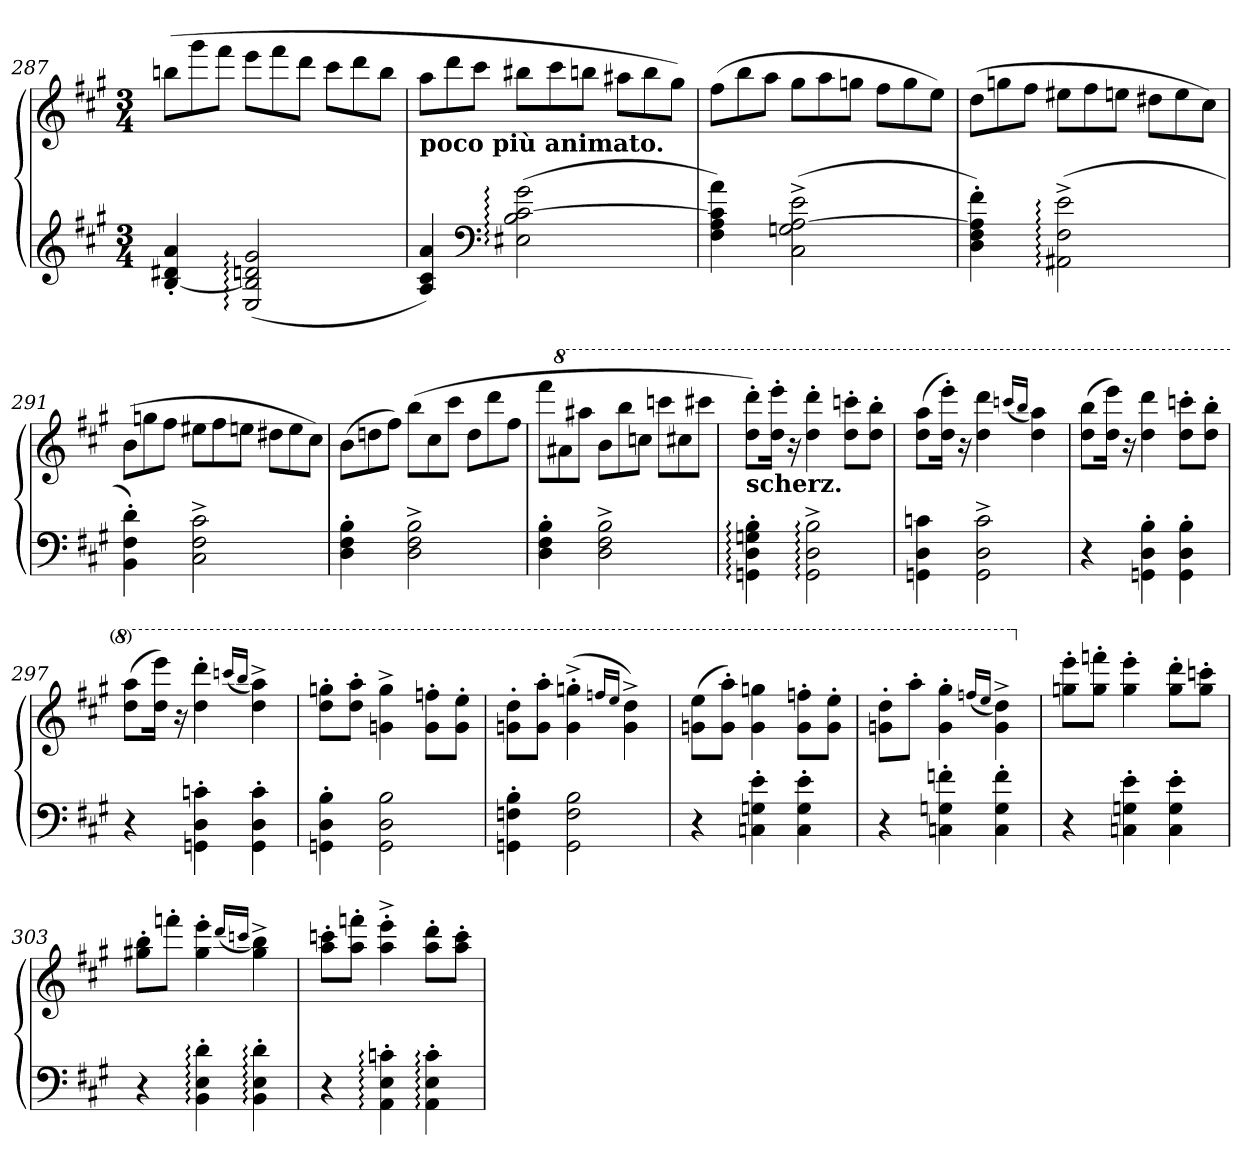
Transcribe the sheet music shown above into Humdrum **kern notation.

**kern	**kern
*part1	*part1
*staff2	*staff1
*clefG2	*clefG2
*k[f#c#g#]	*k[f#c#g#]
*A:	*A:
*M3/4	*M3/4
*	*Xtuplet
=287	=287
4a'> 4d#X'> [4B'>	(>12bbnL
.	12ggg#
.	12fff#J
(<2g#: 2dn: 2B]: 2E:	12eeeL
.	12fff#
.	12dddJ
.	12ccc#L
.	12ddd
.	12bbJ
=288	=288
!	!LO:TX:b:B:t=poco più animato.
4a 4c# 4A)	12aaL
.	12ddd
.	12ccc#J
*clefF4	*
(>2g#: [2c#: 2B: 2E#X:	12bb#XL
.	12ccc#
.	12bbnJ
.	12aa#XL
.	12bb
.	12gg#J)
=289	=289
4a 4c#] 4A 4F#)	(>12ff#L
.	12bb
.	12aaJ
(>2e^> [2A^> 2Gn^> 2C#^>	12gg#L
.	12aa
.	12ggnJ
.	12ff#L
.	12gg
.	12eeJ)
=290	=290
4f#'> 4A]'> 4F#'> 4D'>)	(>12ddL
.	12ggn
.	12ff#J
(>2e:^>\ 2F#:^>\ 2AA#X:^>\	12ee#XL
.	12ff#
.	12eenJ
.	12dd#XL
.	12ee
.	12cc#J)
=291	=291
4d'> 4F#'> 4BB'>)	(>12bL
.	12ggn
.	12ff#J
2c#^> 2F#^> 2C#^>	12ee#XL
.	12ff#
.	12eenJ
.	12dd#XL
.	12ee
.	12cc#J)
=292	=292
4B'> 4F#'> 4D'>	(>12bL
.	12ddn
.	12ff#J)
2B^> 2F#^> 2D^>	(>12bbL
.	12cc#
.	12ccc#J
.	12ddL
.	12ddd
.	12ff#J
=293	=293
4B'> 4F#'> 4D'>	12fff#L
*	*8va
.	12aa#X\
.	12aaa#XJ
2B^> 2F#^> 2D^>	12bb\L
.	12bbb
.	12cccnJ
.	12ccccn\L
.	12ccc#X\
.	12cccc#XJ
=294	=294
!	!LO:TX:b:B:t=scherz.
4B:'> 4Gn:'> 4D:'> 4GGn:'>	8dddd'>\ 8ddd'>\L)
.	16eeee'> 16ddd'>Jk
.	16r
2B:^> 2D:^> 2GG:^>	4dddd'>\ 4ddd'>\
.	8ccccn'>\ 8ddd'>\L
.	8bbb'> 8ddd'>J
=295	=295
4cn 4D 4GGn	(>8aaa\ 8ddd\L
.	16eeee'> 16ddd'>Jk)
.	16r
2c^> 2D^> 2GG^>	4dddd\ 4ddd\
.	(<16qqccccn/LL
.	16qqbbb/JJ
.	4aaa\ 4ddd\)
=296	=296
4r	(>8bbb\ 8ddd\L
.	16eeee 16dddJk)
.	16r
4B'> 4D'> 4GGn'>	4dddd 4ddd
4B'> 4D'> 4GG'>	8ccccn'> 8ddd'>L
.	8bbb'>\ 8ddd'>\J
=297	=297
4r	(>8aaa 8dddL
.	16eeee 16dddJk)
.	16r
4cn'> 4D'> 4GGn'>	4dddd'> 4ddd'>
.	(<16qqccccn/LL
.	16qqbbb/JJ
4c'> 4D'> 4GG'>	4aaa^< 4ddd^<)
=298	=298
4B'> 4D'> 4GGn'>	8gggn'> 8ddd'>L
.	8aaa'> 8ddd'>J
2B 2D 2GG	4ggg^< 4ggn^<
.	8fffn'> 8gg'>L
.	8eee'> 8gg'>J
=299	=299
4B'> 4Fn'> 4GGn'>	8ddd'> 8ggn'>L
.	8aaa'> 8gg'>J
2B 2F 2GG	(>4gggn'>^< 4gg'>^<
.	16qqfffn/LL
.	16qqeee/JJ
.	4ddd^< 4gg^<)
=300	=300
4r	(>8eee\ 8ggn\L
.	8aaa'> 8gg'>J)
4e'> 4Gn'> 4Cn'>	4gggn\ 4gg\
4e'> 4G'> 4C'>	8fffn'>\ 8gg'>\L
.	8eee'> 8gg'>J
=301	=301
4r	8ddd'> 8ggn'>L
.	8aaa'>J
4fn'> 4Gn'> 4Cn'>	4ggg#'> 4gg'>
.	(<16qqfffn/LL
.	16qqeee/JJ
4f'> 4G'> 4C'>	4ddd^< 4gg^<)
=302	=302
*	*X8va
4r	8eee'> 8ggn'>L
.	8fffn'> 8gg'>J
4e'> 4Gn'> 4Cn'>	4eee'> 4gg'>
4e'> 4G'> 4C'>	8ddd'> 8gg'>L
.	8cccn'> 8gg'>J
=303	=303
4r	8bb'> 8gg#X'>L
.	8fffn'>J
4d:'> 4E:'> 4BB:'>	4eee'> 4gg#'>
.	(>16qqddd/LL
.	16qqcccn/JJ
4d:'> 4E:'> 4BB:'>	4bb^< 4gg#^<)
=304	=304
4r	8cccn'> 8aa'>L
.	8fffn'> 8aa'>J
4cn:'> 4E:'> 4AA:'>	4eee'>^< 4aa'>^<
4c:'> 4E:'> 4AA:'>	8ddd'> 8aa'>L
.	8ccc'> 8aa'>J
=	=
*-	*-
